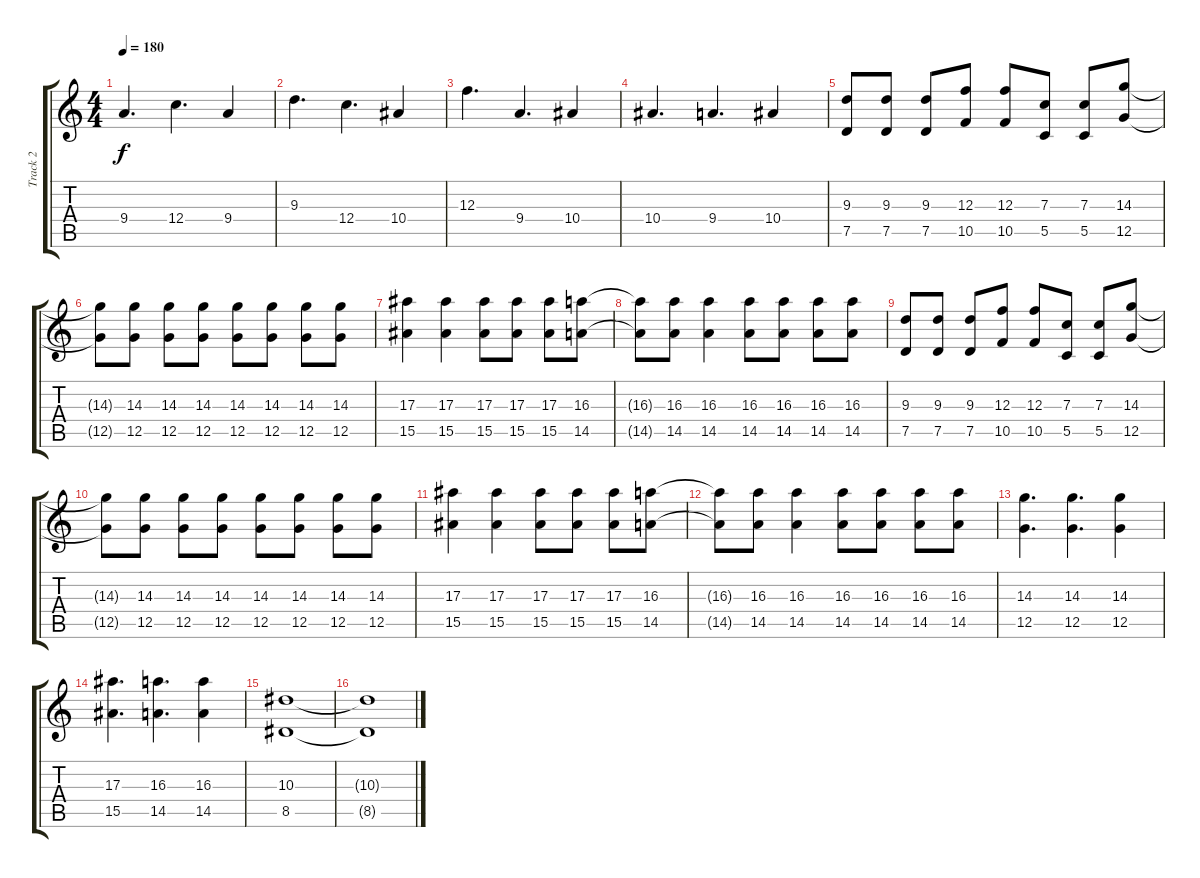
\track ("Track 2" "Track 2") {instrument distortionguitar}
\staff {score tabs}
\tuning (D4 A3 F3 C3 G2 C2) {hide}
\ts (4 4)
\tempo 180
\clef g2
\ks c
9.4.4{d dy f} 12.4.4{d} 9.4.4 |
9.3.4{d} 12.4.4{d} 10.4.4 |
12.3.4{d} 9.4.4{d} 10.4.4 |
10.4.4{d} 9.4.4{d} 10.4.4 |
(9.3 7.5).8 (9.3 7.5).8 (9.3 7.5).8 (12.3 10.5).8 (12.3 10.5).8 (7.3 5.5).8 (7.3 5.5).8 (14.3 12.5).8 |
(14.3{t} 12.5{t}).8 (14.3 12.5).8 (14.3 12.5).8 (14.3 12.5).8 (14.3 12.5).8 (14.3 12.5).8 (14.3 12.5).8 (14.3 12.5).8 |
(17.3 15.5).4 (17.3 15.5).4 (17.3 15.5).8 (17.3 15.5).8 (17.3 15.5).8 (16.3 14.5).8 |
(16.3{t} 14.5{t}).8 (16.3 14.5).8 (16.3 14.5).4 (16.3 14.5).8 (16.3 14.5).8 (16.3 14.5).8 (16.3 14.5).8 |
(9.3 7.5).8 (9.3 7.5).8 (9.3 7.5).8 (12.3 10.5).8 (12.3 10.5).8 (7.3 5.5).8 (7.3 5.5).8 (14.3 12.5).8 |
(14.3{t} 12.5{t}).8 (14.3 12.5).8 (14.3 12.5).8 (14.3 12.5).8 (14.3 12.5).8 (14.3 12.5).8 (14.3 12.5).8 (14.3 12.5).8 |
(17.3 15.5).4 (17.3 15.5).4 (17.3 15.5).8 (17.3 15.5).8 (17.3 15.5).8 (16.3 14.5).8 |
(16.3{t} 14.5{t}).8 (16.3 14.5).8 (16.3 14.5).4 (16.3 14.5).8 (16.3 14.5).8 (16.3 14.5).8 (16.3 14.5).8 |
(14.3 12.5).4{d} (14.3 12.5).4{d} (14.3 12.5).4 |
(17.3 15.5).4{d} (16.3 14.5).4{d} (16.3 14.5).4 |
(10.3 8.5).1 |
(10.3{t} 8.5{t}).1
